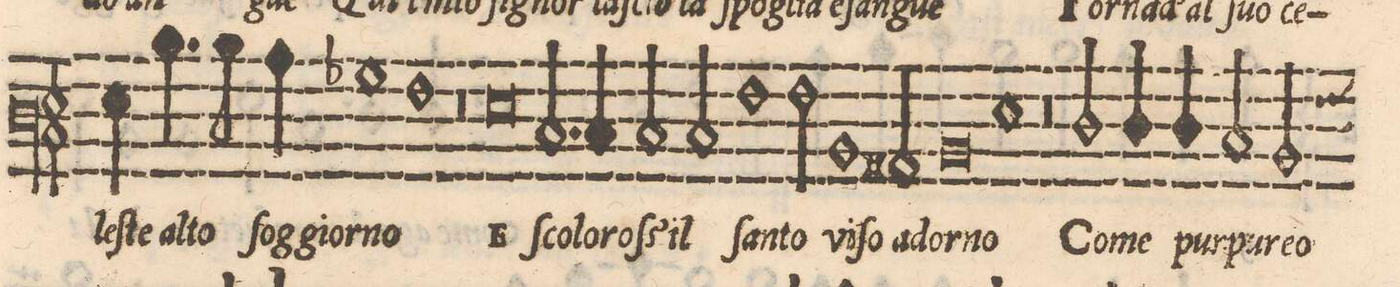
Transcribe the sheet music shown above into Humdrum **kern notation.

**kern	**text
*I"BASSO	*
*clefF3	*
*k[]	*
*met(C)	*
*M2/1	*
4G\	-leſ-
4.d\	-te al-
8d\	-to
4c\	ſog-
=31-	=31-
1B-X	-gior-
1A	-no
=32-	=32-
0r	.
=33-	=33-
0G	E
=34-	=34-
2.E/	ſco-
4E/	-lo-
2E/	-roſ-
2E/	-s`il
=35-	=35-
1A	ſan-
2A\	-to
1D/	vi-
=36-	=36-
2C#X/	-ſo a-
0D	-dor-
=37-	=37-
1G	-no
=38-	=38-
0r	.
=39-	=39-
2F/	Co-
4F/	-me
4F/	pur-
2E/	-pu-
2D/	-reo
=40-	=40-
*-	*-
